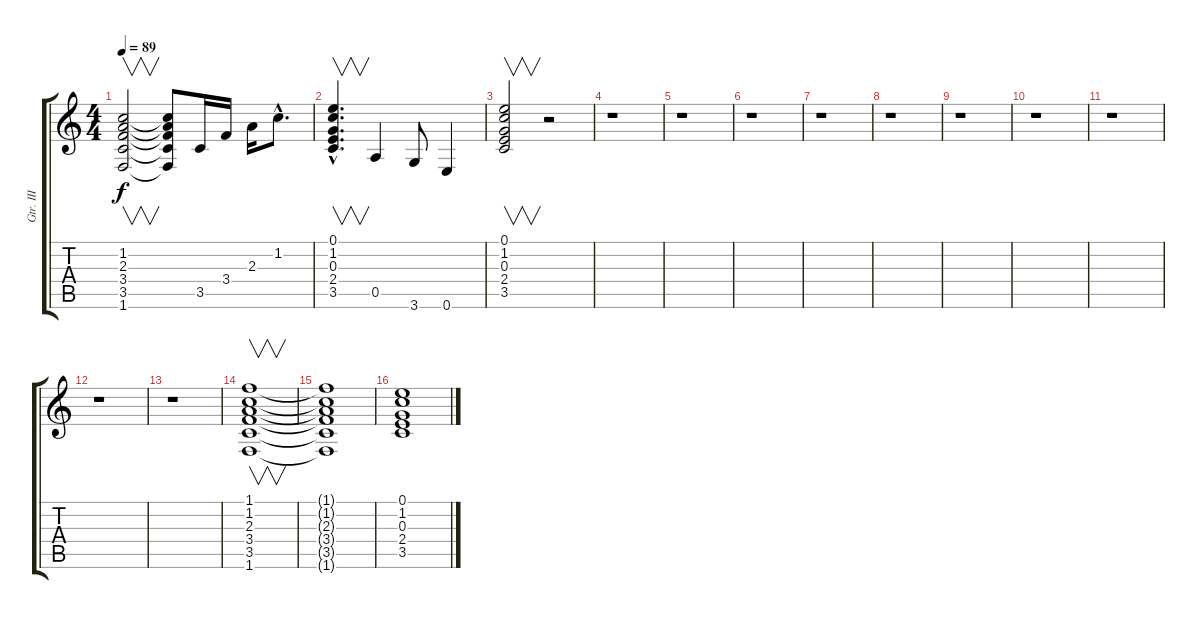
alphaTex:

\track ("Gtr. III" "Gtr. III") {instrument electricguitarclean}
\staff {score tabs}
\tuning (E4 B3 G3 D3 A2 E2) {hide}
\ts (4 4)
\tempo 89
\clef g2
\ks c
(1.2 2.3 3.4 3.5 1.6).2{v dy f} (1.2{t} 2.3{t} 3.4{t} 3.5{t} 1.6{t}).8 3.5.16 3.4.16 2.3.16 1.2{hac}.8{d} |
(0.1{hac} 1.2{hac} 0.3{hac} 2.4{hac} 3.5{hac}).4{v d} 0.5.4 3.6.8 0.6.4 |
(0.1 1.2 0.3 2.4 3.5).2{v} r.2 |
r.1 |
r.1 |
r.1 |
r.1 |
r.1 |
r.1 |
r.1 |
r.1 |
r.1 |
r.1 |
(1.1 1.2 2.3 3.4 3.5 1.6).1{v} |
(1.1{t} 1.2{t} 2.3{t} 3.4{t} 3.5{t} 1.6{t}).1 |
(0.1 1.2 0.3 2.4 3.5).1
